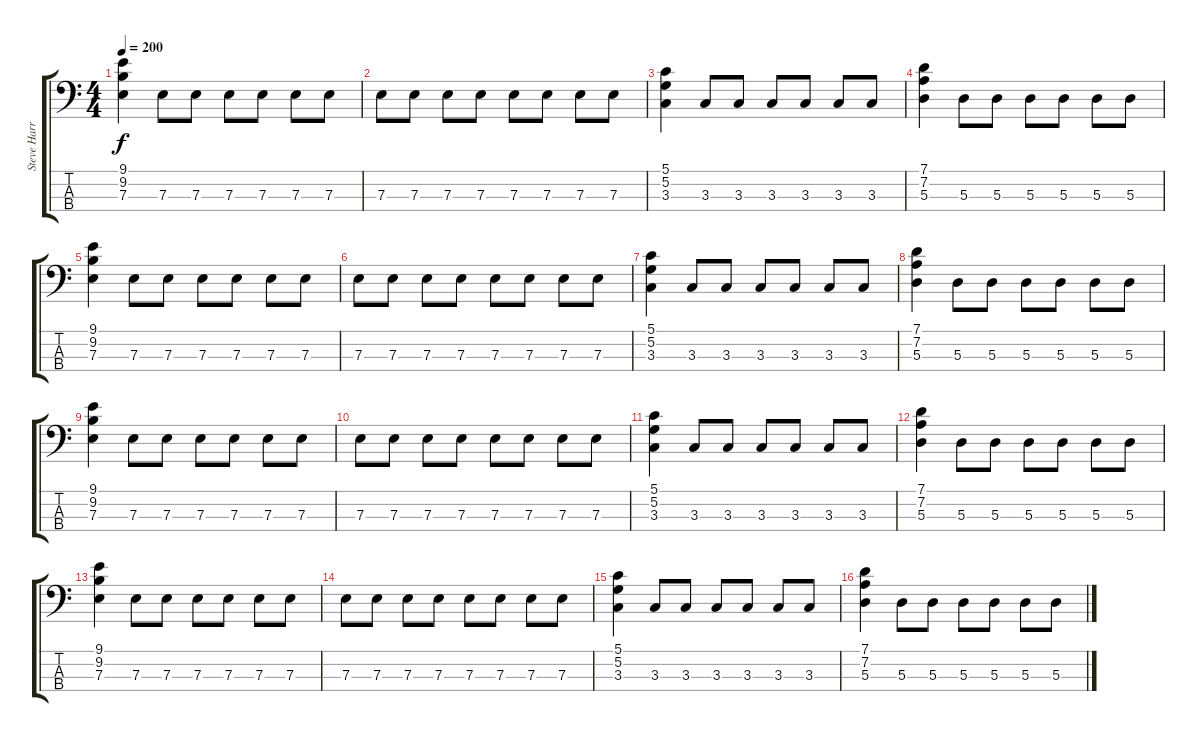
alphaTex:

\track ("Steve Harris" "Steve Harr") {instrument slapbass2}
\staff {score tabs}
\tuning (G2 D2 A1 E1) {hide}
\ts (4 4)
\tempo 200
\clef f4
\ks c
(9.1 9.2 7.3).4{dy f} 7.3.8 7.3.8 7.3.8 7.3.8 7.3.8 7.3.8 |
7.3.8 7.3.8 7.3.8 7.3.8 7.3.8 7.3.8 7.3.8 7.3.8 |
(5.1 5.2 3.3).4 3.3.8 3.3.8 3.3.8 3.3.8 3.3.8 3.3.8 |
(7.1 7.2 5.3).4 5.3.8 5.3.8 5.3.8 5.3.8 5.3.8 5.3.8 |
(9.1 9.2 7.3).4 7.3.8 7.3.8 7.3.8 7.3.8 7.3.8 7.3.8 |
7.3.8 7.3.8 7.3.8 7.3.8 7.3.8 7.3.8 7.3.8 7.3.8 |
(5.1 5.2 3.3).4 3.3.8 3.3.8 3.3.8 3.3.8 3.3.8 3.3.8 |
(7.1 7.2 5.3).4 5.3.8 5.3.8 5.3.8 5.3.8 5.3.8 5.3.8 |
(9.1 9.2 7.3).4 7.3.8 7.3.8 7.3.8 7.3.8 7.3.8 7.3.8 |
7.3.8 7.3.8 7.3.8 7.3.8 7.3.8 7.3.8 7.3.8 7.3.8 |
(5.1 5.2 3.3).4 3.3.8 3.3.8 3.3.8 3.3.8 3.3.8 3.3.8 |
(7.1 7.2 5.3).4 5.3.8 5.3.8 5.3.8 5.3.8 5.3.8 5.3.8 |
(9.1 9.2 7.3).4 7.3.8 7.3.8 7.3.8 7.3.8 7.3.8 7.3.8 |
7.3.8 7.3.8 7.3.8 7.3.8 7.3.8 7.3.8 7.3.8 7.3.8 |
(5.1 5.2 3.3).4 3.3.8 3.3.8 3.3.8 3.3.8 3.3.8 3.3.8 |
(7.1 7.2 5.3).4 5.3.8 5.3.8 5.3.8 5.3.8 5.3.8 5.3.8
